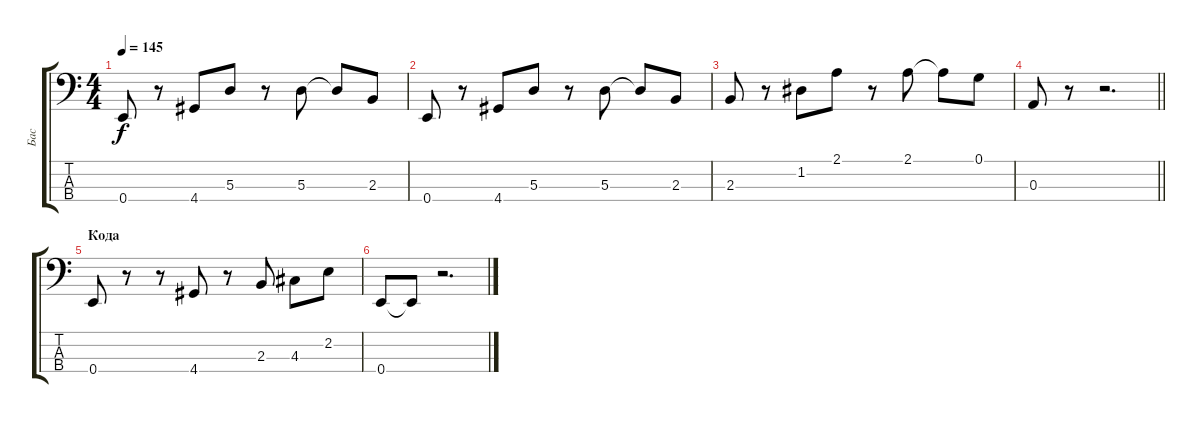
\track ("Бас" "Бас") {instrument electricbassfinger}
\staff {score tabs}
\tuning (G2 D2 A1 E1) {hide}
\ts (4 4)
\tempo 145
\clef f4
\ks c
0.4.8{dy f} r.8 4.4.8 5.3.8 r.8 5.3.8 5.3{t}.8 2.3.8 |
0.4.8 r.8 4.4.8 5.3.8 r.8 5.3.8 5.3{t}.8 2.3.8 |
2.3.8 r.8 1.2.8 2.1.8 r.8 2.1.8 2.1{t}.8 0.1.8 |
\barLineRight lightlight
0.3.8 r.8 r.2{d} |
\section ("" "Кода")
0.4.8 r.8 r.8 4.4.8 r.8 2.3.8 4.3.8 2.2.8 |
0.4.8 0.4{t}.8 r.2{d}
